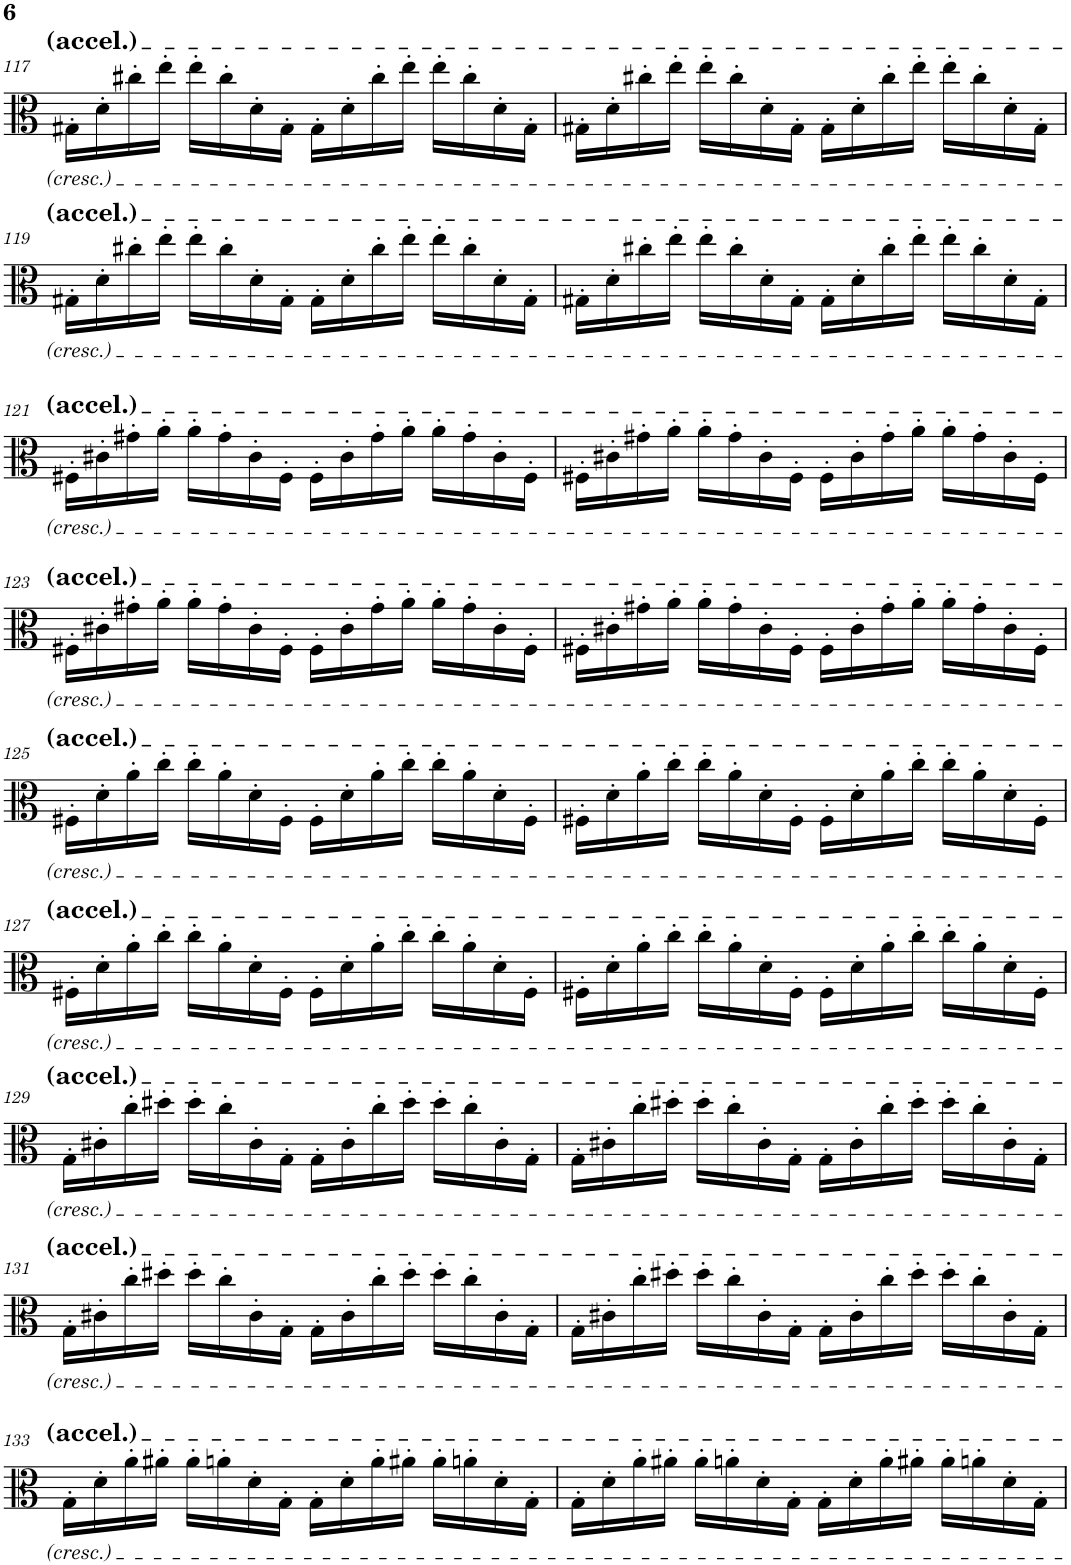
**kern
*part1
*staff1
*I"Viola
*I'Vla.
!!LO:PB:g=z
*clefC3
*k[]
*M2/2
=117
16G#X'\LL
16d'\
16cc#X'\
16ee'\JJ
16ee'\LL
16cc#'\
16d'\
16G#'\JJ
16G#'\LL
16d'\
16cc#'\
16ee'\JJ
16ee'\LL
16cc#'\
16d'\
16G#'\JJ
=118
16G#X'\LL
16d'\
16cc#X'\
16ee'\JJ
16ee'\LL
16cc#'\
16d'\
16G#'\JJ
16G#'\LL
16d'\
16cc#'\
16ee'\JJ
16ee'\LL
16cc#'\
16d'\
16G#'\JJ
!!LO:LB:g=z
=119
16G#X'\LL
16d'\
16cc#X'\
16ee'\JJ
16ee'\LL
16cc#'\
16d'\
16G#'\JJ
16G#'\LL
16d'\
16cc#'\
16ee'\JJ
16ee'\LL
16cc#'\
16d'\
16G#'\JJ
=120
16G#X'\LL
16d'\
16cc#X'\
16ee'\JJ
16ee'\LL
16cc#'\
16d'\
16G#'\JJ
16G#'\LL
16d'\
16cc#'\
16ee'\JJ
16ee'\LL
16cc#'\
16d'\
16G#'\JJ
!!LO:LB:g=z
=121
16F#X'\LL
16c#X'\
16g#X'\
16a'\JJ
16a'\LL
16g#'\
16c#'\
16F#'\JJ
16F#'\LL
16c#'\
16g#'\
16a'\JJ
16a'\LL
16g#'\
16c#'\
16F#'\JJ
=122
16F#X'\LL
16c#X'\
16g#X'\
16a'\JJ
16a'\LL
16g#'\
16c#'\
16F#'\JJ
16F#'\LL
16c#'\
16g#'\
16a'\JJ
16a'\LL
16g#'\
16c#'\
16F#'\JJ
!!LO:LB:g=z
=123
16F#X'\LL
16c#X'\
16g#X'\
16a'\JJ
16a'\LL
16g#'\
16c#'\
16F#'\JJ
16F#'\LL
16c#'\
16g#'\
16a'\JJ
16a'\LL
16g#'\
16c#'\
16F#'\JJ
=124
16F#X'\LL
16c#X'\
16g#X'\
16a'\JJ
16a'\LL
16g#'\
16c#'\
16F#'\JJ
16F#'\LL
16c#'\
16g#'\
16a'\JJ
16a'\LL
16g#'\
16c#'\
16F#'\JJ
!!LO:LB:g=z
=125
16F#X'\LL
16d'\
16a'\
16cc'\JJ
16cc'\LL
16a'\
16d'\
16F#'\JJ
16F#'\LL
16d'\
16a'\
16cc'\JJ
16cc'\LL
16a'\
16d'\
16F#'\JJ
=126
16F#X'\LL
16d'\
16a'\
16cc'\JJ
16cc'\LL
16a'\
16d'\
16F#'\JJ
16F#'\LL
16d'\
16a'\
16cc'\JJ
16cc'\LL
16a'\
16d'\
16F#'\JJ
!!LO:LB:g=z
=127
16F#X'\LL
16d'\
16a'\
16cc'\JJ
16cc'\LL
16a'\
16d'\
16F#'\JJ
16F#'\LL
16d'\
16a'\
16cc'\JJ
16cc'\LL
16a'\
16d'\
16F#'\JJ
=128
16F#X'\LL
16d'\
16a'\
16cc'\JJ
16cc'\LL
16a'\
16d'\
16F#'\JJ
16F#'\LL
16d'\
16a'\
16cc'\JJ
16cc'\LL
16a'\
16d'\
16F#'\JJ
!!LO:LB:g=z
=129
16G'\LL
16c#X'\
16cc'\
16dd#X'\JJ
16dd#'\LL
16cc'\
16c#'\
16G'\JJ
16G'\LL
16c#'\
16cc'\
16dd#'\JJ
16dd#'\LL
16cc'\
16c#'\
16G'\JJ
=130
16G'\LL
16c#X'\
16cc'\
16dd#X'\JJ
16dd#'\LL
16cc'\
16c#'\
16G'\JJ
16G'\LL
16c#'\
16cc'\
16dd#'\JJ
16dd#'\LL
16cc'\
16c#'\
16G'\JJ
!!LO:LB:g=z
=131
16G'\LL
16c#X'\
16cc'\
16dd#X'\JJ
16dd#'\LL
16cc'\
16c#'\
16G'\JJ
16G'\LL
16c#'\
16cc'\
16dd#'\JJ
16dd#'\LL
16cc'\
16c#'\
16G'\JJ
=132
16G'\LL
16c#X'\
16cc'\
16dd#X'\JJ
16dd#'\LL
16cc'\
16c#'\
16G'\JJ
16G'\LL
16c#'\
16cc'\
16dd#'\JJ
16dd#'\LL
16cc'\
16c#'\
16G'\JJ
!!LO:LB:g=z
=133
16G'\LL
16d'\
16a'\
16a#X'\JJ
16a#'\LL
16an'\
16d'\
16G'\JJ
16G'\LL
16d'\
16a'\
16a#X'\JJ
16a#'\LL
16an'\
16d'\
16G'\JJ
=134
16G'\LL
16d'\
16a'\
16a#X'\JJ
16a#'\LL
16an'\
16d'\
16G'\JJ
16G'\LL
16d'\
16a'\
16a#X'\JJ
16a#'\LL
16an'\
16d'\
16G'\JJ
=
*-
